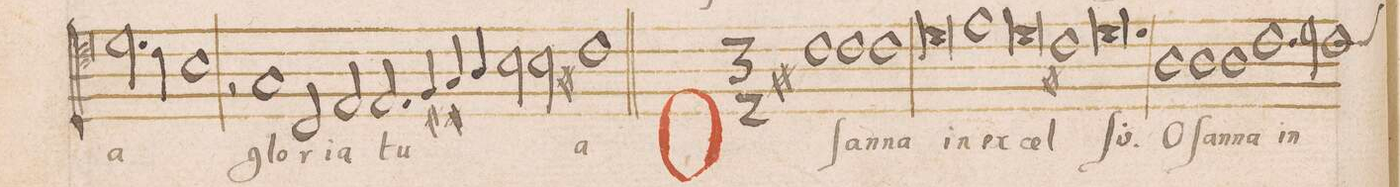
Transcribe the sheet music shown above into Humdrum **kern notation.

**kern	**text
*I"TENOR	*
*clefC4	*
*k[]	*
*met(C|)	*
*M2/1	*
2.d\	-a
4cny\	.
1B	.
=22-	=22-
2r	.
1G	glo-
2C/	-ri-
=23-	=23-
2E/	-a
2.E/	tu-
4F#X/	.
4G#X/	.
4A/	.
=24-	=24-
2B\	.
2B\	.
1c#X	-a
=25||-	=25||-
*M3/2	*
1c#X	O-
1c#	-ſan-
1c#	-na
=26-	=26-
0d	in
1e	ex-
=27-	=27-
0d	-cel-
1c#X	.
=28-	=28-
0.d	-ſis.
=29-	=29-
1A	O-
1A	-ſan-
1A	-na
=30-	=30-
1.cny	in
2d\	.
1c	.
*custos:c	*
=31-	=31-
*col	*
*-	*-
